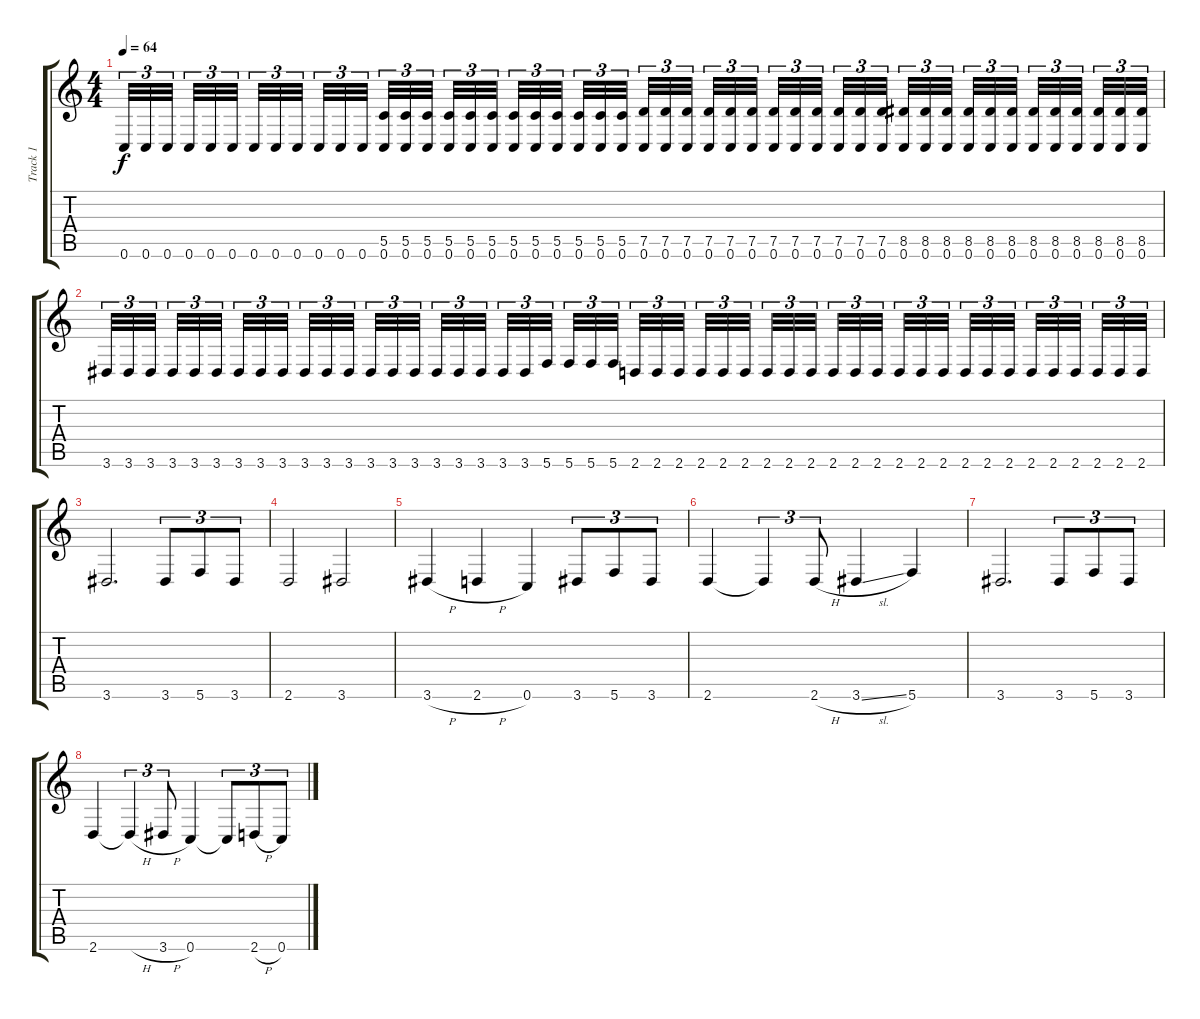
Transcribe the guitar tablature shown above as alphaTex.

\track ("Track 1" "Track 1") {instrument distortionguitar}
\staff {score tabs}
\tuning (D4 A3 F3 C3 G2 C2) {hide}
\ts (4 4)
\tempo 64
\clef g2
\ks c
0.6.32{tu (3 2) dy f} 0.6.32{tu (3 2)} 0.6.32{tu (3 2)} 0.6.32{tu (3 2)} 0.6.32{tu (3 2)} 0.6.32{tu (3 2)} 0.6.32{tu (3 2)} 0.6.32{tu (3 2)} 0.6.32{tu (3 2)} 0.6.32{tu (3 2)} 0.6.32{tu (3 2)} 0.6.32{tu (3 2)} (5.5 0.6).32{tu (3 2)} (5.5 0.6).32{tu (3 2)} (5.5 0.6).32{tu (3 2)} (5.5 0.6).32{tu (3 2)} (5.5 0.6).32{tu (3 2)} (5.5 0.6).32{tu (3 2)} (5.5 0.6).32{tu (3 2)} (5.5 0.6).32{tu (3 2)} (5.5 0.6).32{tu (3 2)} (5.5 0.6).32{tu (3 2)} (5.5 0.6).32{tu (3 2)} (5.5 0.6).32{tu (3 2)} (7.5 0.6).32{tu (3 2)} (7.5 0.6).32{tu (3 2)} (7.5 0.6).32{tu (3 2)} (7.5 0.6).32{tu (3 2)} (7.5 0.6).32{tu (3 2)} (7.5 0.6).32{tu (3 2)} (7.5 0.6).32{tu (3 2)} (7.5 0.6).32{tu (3 2)} (7.5 0.6).32{tu (3 2)} (7.5 0.6).32{tu (3 2)} (7.5 0.6).32{tu (3 2)} (7.5 0.6).32{tu (3 2)} (8.5 0.6).32{tu (3 2)} (8.5 0.6).32{tu (3 2)} (8.5 0.6).32{tu (3 2)} (8.5 0.6).32{tu (3 2)} (8.5 0.6).32{tu (3 2)} (8.5 0.6).32{tu (3 2)} (8.5 0.6).32{tu (3 2)} (8.5 0.6).32{tu (3 2)} (8.5 0.6).32{tu (3 2)} (8.5 0.6).32{tu (3 2)} (8.5 0.6).32{tu (3 2)} (8.5 0.6).32{tu (3 2)} |
3.6.32{tu (3 2)} 3.6.32{tu (3 2)} 3.6.32{tu (3 2)} 3.6.32{tu (3 2)} 3.6.32{tu (3 2)} 3.6.32{tu (3 2)} 3.6.32{tu (3 2)} 3.6.32{tu (3 2)} 3.6.32{tu (3 2)} 3.6.32{tu (3 2)} 3.6.32{tu (3 2)} 3.6.32{tu (3 2)} 3.6.32{tu (3 2)} 3.6.32{tu (3 2)} 3.6.32{tu (3 2)} 3.6.32{tu (3 2)} 3.6.32{tu (3 2)} 3.6.32{tu (3 2)} 3.6.32{tu (3 2)} 3.6.32{tu (3 2)} 5.6.32{tu (3 2)} 5.6.32{tu (3 2)} 5.6.32{tu (3 2)} 5.6.32{tu (3 2)} 2.6.32{tu (3 2)} 2.6.32{tu (3 2)} 2.6.32{tu (3 2)} 2.6.32{tu (3 2)} 2.6.32{tu (3 2)} 2.6.32{tu (3 2)} 2.6.32{tu (3 2)} 2.6.32{tu (3 2)} 2.6.32{tu (3 2)} 2.6.32{tu (3 2)} 2.6.32{tu (3 2)} 2.6.32{tu (3 2)} 2.6.32{tu (3 2)} 2.6.32{tu (3 2)} 2.6.32{tu (3 2)} 2.6.32{tu (3 2)} 2.6.32{tu (3 2)} 2.6.32{tu (3 2)} 2.6.32{tu (3 2)} 2.6.32{tu (3 2)} 2.6.32{tu (3 2)} 2.6.32{tu (3 2)} 2.6.32{tu (3 2)} 2.6.32{tu (3 2)} |
3.6.2{d} 3.6.8{tu (3 2)} 5.6.8{tu (3 2)} 3.6.8{tu (3 2)} |
2.6.2 3.6.2 |
3.6{h}.4 2.6{h}.4 0.6.4 3.6.8{tu (3 2)} 5.6.8{tu (3 2)} 3.6.8{tu (3 2)} |
2.6.4 2.6{t}.4{tu (3 2)} 2.6{h}.8{tu (3 2)} 3.6{sl}.4 5.6.4 |
3.6.2{d} 3.6.8{tu (3 2)} 5.6.8{tu (3 2)} 3.6.8{tu (3 2)} |
2.6.4 2.6{h t}.4{tu (3 2)} 3.6{h}.8{tu (3 2)} 0.6.4 0.6{t}.8{tu (3 2)} 2.6{h}.8{tu (3 2)} 0.6.8{tu (3 2)}
